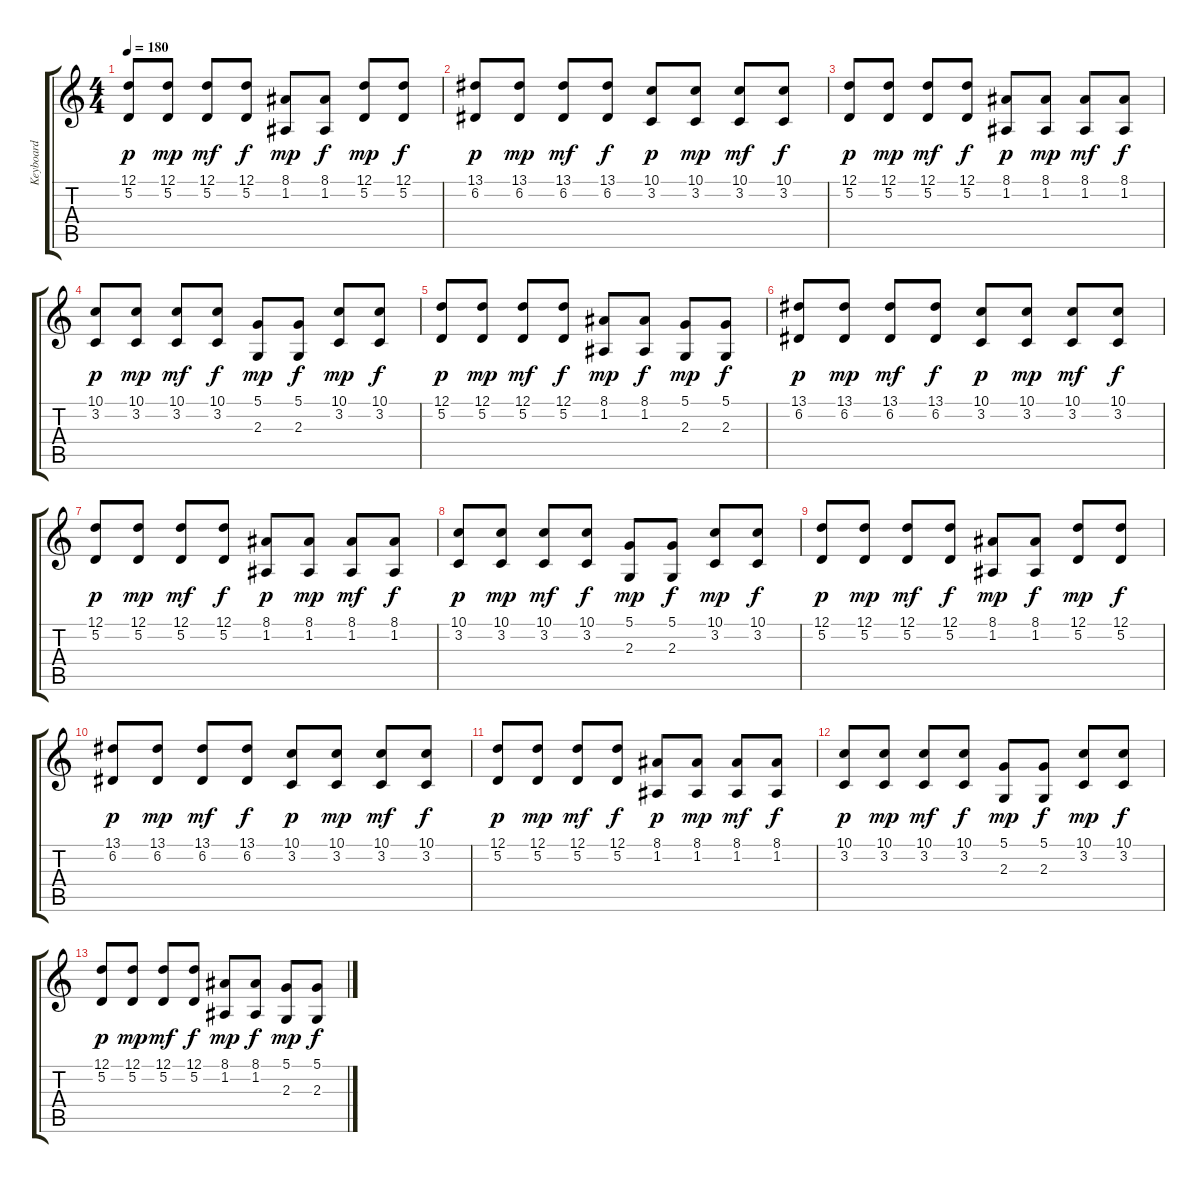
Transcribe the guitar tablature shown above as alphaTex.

\track ("Keyboard" "Keyboard") {instrument lead1square}
\staff {score tabs}
\tuning (D4 A3 F3 C3 G2 C2) {hide}
\ts (4 4)
\tempo 180
\clef g2
\ks c
(12.1 5.2).8{dy p} (12.1 5.2).8{dy mp} (12.1 5.2).8{dy mf} (12.1 5.2).8{dy f} (8.1 1.2).8{dy mp} (8.1 1.2).8{dy f} (12.1 5.2).8{dy mp} (12.1 5.2).8{dy f} |
(13.1 6.2).8{dy p} (13.1 6.2).8{dy mp} (13.1 6.2).8{dy mf} (13.1 6.2).8{dy f} (10.1 3.2).8{dy p} (10.1 3.2).8{dy mp} (10.1 3.2).8{dy mf} (10.1 3.2).8{dy f} |
(12.1 5.2).8{dy p} (12.1 5.2).8{dy mp} (12.1 5.2).8{dy mf} (12.1 5.2).8{dy f} (8.1 1.2).8{dy p} (8.1 1.2).8{dy mp} (8.1 1.2).8{dy mf} (8.1 1.2).8{dy f} |
(10.1 3.2).8{dy p} (10.1 3.2).8{dy mp} (10.1 3.2).8{dy mf} (10.1 3.2).8{dy f} (5.1 2.3).8{dy mp} (5.1 2.3).8{dy f} (10.1 3.2).8{dy mp} (10.1 3.2).8{dy f} |
(12.1 5.2).8{dy p} (12.1 5.2).8{dy mp} (12.1 5.2).8{dy mf} (12.1 5.2).8{dy f} (8.1 1.2).8{dy mp} (8.1 1.2).8{dy f} (5.1 2.3).8{dy mp} (5.1 2.3).8{dy f} |
(13.1 6.2).8{dy p volume 0} (13.1 6.2).8{dy mp} (13.1 6.2).8{dy mf} (13.1 6.2).8{dy f} (10.1 3.2).8{dy p} (10.1 3.2).8{dy mp} (10.1 3.2).8{dy mf} (10.1 3.2).8{dy f} |
(12.1 5.2).8{dy p} (12.1 5.2).8{dy mp} (12.1 5.2).8{dy mf} (12.1 5.2).8{dy f} (8.1 1.2).8{dy p} (8.1 1.2).8{dy mp} (8.1 1.2).8{dy mf} (8.1 1.2).8{dy f} |
(10.1 3.2).8{dy p} (10.1 3.2).8{dy mp} (10.1 3.2).8{dy mf} (10.1 3.2).8{dy f} (5.1 2.3).8{dy mp} (5.1 2.3).8{dy f} (10.1 3.2).8{dy mp} (10.1 3.2).8{dy f} |
(12.1 5.2).8{dy p} (12.1 5.2).8{dy mp} (12.1 5.2).8{dy mf} (12.1 5.2).8{dy f} (8.1 1.2).8{dy mp} (8.1 1.2).8{dy f} (12.1 5.2).8{dy mp} (12.1 5.2).8{dy f} |
(13.1 6.2).8{dy p} (13.1 6.2).8{dy mp} (13.1 6.2).8{dy mf} (13.1 6.2).8{dy f} (10.1 3.2).8{dy p} (10.1 3.2).8{dy mp} (10.1 3.2).8{dy mf} (10.1 3.2).8{dy f} |
(12.1 5.2).8{dy p} (12.1 5.2).8{dy mp} (12.1 5.2).8{dy mf} (12.1 5.2).8{dy f} (8.1 1.2).8{dy p} (8.1 1.2).8{dy mp} (8.1 1.2).8{dy mf} (8.1 1.2).8{dy f} |
(10.1 3.2).8{dy p} (10.1 3.2).8{dy mp} (10.1 3.2).8{dy mf} (10.1 3.2).8{dy f} (5.1 2.3).8{dy mp} (5.1 2.3).8{dy f} (10.1 3.2).8{dy mp} (10.1 3.2).8{dy f} |
(12.1 5.2).8{dy p} (12.1 5.2).8{dy mp} (12.1 5.2).8{dy mf} (12.1 5.2).8{dy f} (8.1 1.2).8{dy mp} (8.1 1.2).8{dy f} (5.1 2.3).8{dy mp} (5.1 2.3).8{dy f}
